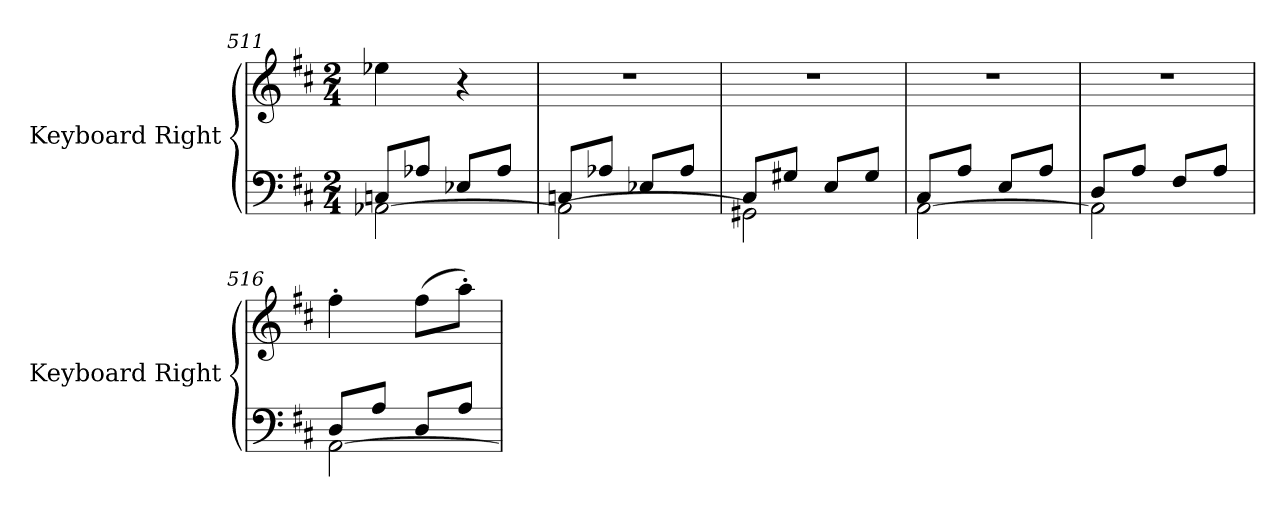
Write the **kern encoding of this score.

**kern	**kern
*part1	*part1
*staff2	*staff1
*I"Keyboard Right	*
*I'Keyboard Right	*
*clefF4	*clefG2
*k[f#c#]	*k[f#c#]
*D:	*D:
*M2/4	*M2/4
=511	=511
*^	*
[2AA-X\	8Cn/L	4ee-X\
.	8A-X/J	.
.	8E-X/L	4r
.	8A-/J	.
=512	=512	=512
2AA-\_	8Cn/L	2r
.	8A-X/J	.
.	8E-X/L	.
.	8A-/J	.
=513	=513	=513
2GG#X\]	8C#/L	2r
.	8G#X/J	.
.	8E/L	.
.	8G#/J	.
=514	=514	=514
[2AA\	8C#/L	2r
.	8A/J	.
.	8E/L	.
.	8A/J	.
=515	=515	=515
2AA\]	8D/L	2r
.	8A/J	.
.	8F#/L	.
.	8A/J	.
!!LO:LB:g=z
=516	=516	=516
[2AA\	8D/L	4ff#'\
.	8A/J	.
.	8D/L	(>8ff#\L
.	8A/J	8aa'\J)
*v	*v	*
=	=
*-	*-
